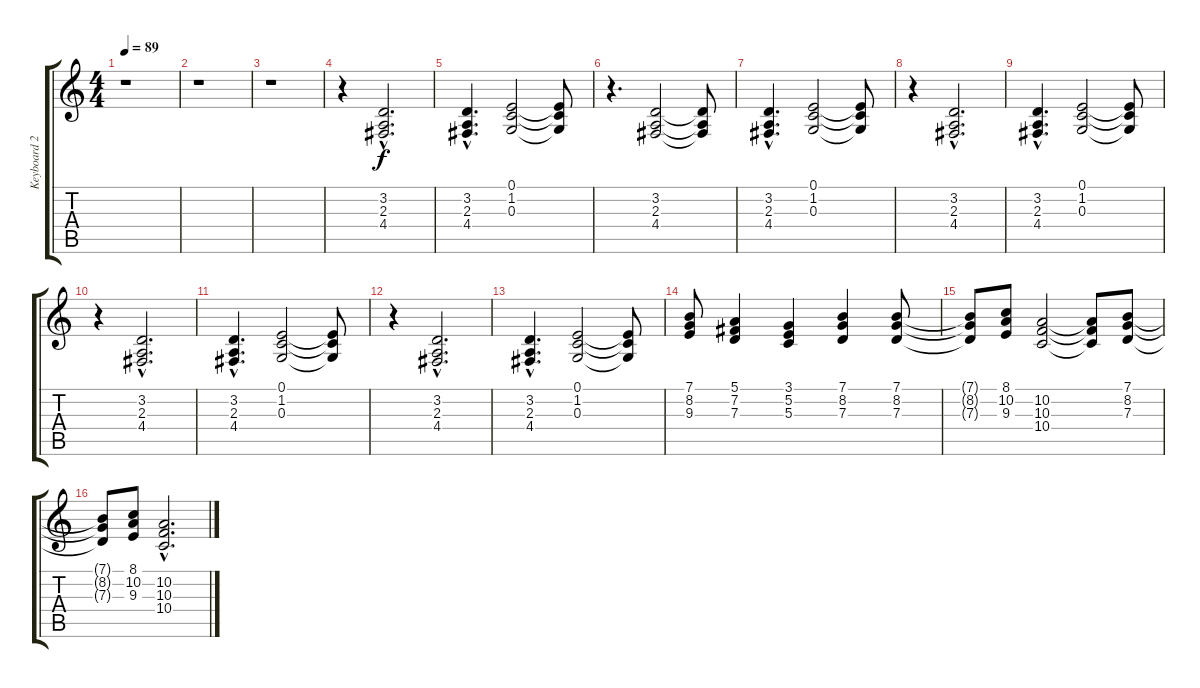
\track ("Keyboard 2" "Keyboard 2") {instrument electricgrandpiano}
\staff {score tabs}
\tuning (E4 B3 G3 D3 A2 E2) {hide}
\ts (4 4)
\tempo 89
\clef g2
\ks c
r.1{dy f} |
r.1 |
r.1 |
r.4 (3.2{hac} 2.3{hac} 4.4{hac}).2{d} |
(3.2{hac} 2.3{hac} 4.4{hac}).4{d} (0.1 1.2 0.3).2 (0.1{t} 1.2{t} 0.3{t}).8 |
r.4{d} (3.2 2.3 4.4).2 (3.2{t} 2.3{t} 4.4{t}).8 |
(3.2{hac} 2.3{hac} 4.4{hac}).4{d} (0.1 1.2 0.3).2 (0.1{t} 1.2{t} 0.3{t}).8 |
r.4 (3.2{hac} 2.3{hac} 4.4{hac}).2{d} |
(3.2{hac} 2.3{hac} 4.4{hac}).4{d} (0.1 1.2 0.3).2 (0.1{t} 1.2{t} 0.3{t}).8 |
r.4 (3.2{hac} 2.3{hac} 4.4{hac}).2{d} |
(3.2{hac} 2.3{hac} 4.4{hac}).4{d} (0.1 1.2 0.3).2 (0.1{t} 1.2{t} 0.3{t}).8 |
r.4 (3.2{hac} 2.3{hac} 4.4{hac}).2{d} |
(3.2{hac} 2.3{hac} 4.4{hac}).4{d} (0.1 1.2 0.3).2 (0.1{t} 1.2{t} 0.3{t}).8 |
(7.1 8.2 9.3).8 (5.1 7.2 7.3).4 (3.1 5.2 5.3).4 (7.1 8.2 7.3).4 (7.1 8.2 7.3).8 |
(7.1{t} 8.2{t} 7.3{t}).8 (8.1 10.2 9.3).8 (10.2 10.3 10.4).2 (10.2{t} 10.3{t} 10.4{t}).8 (7.1 8.2 7.3).8 |
(7.1{t} 8.2{t} 7.3{t}).8 (8.1 10.2 9.3).8 (10.2{hac} 10.3{hac} 10.4{hac}).2{d}
